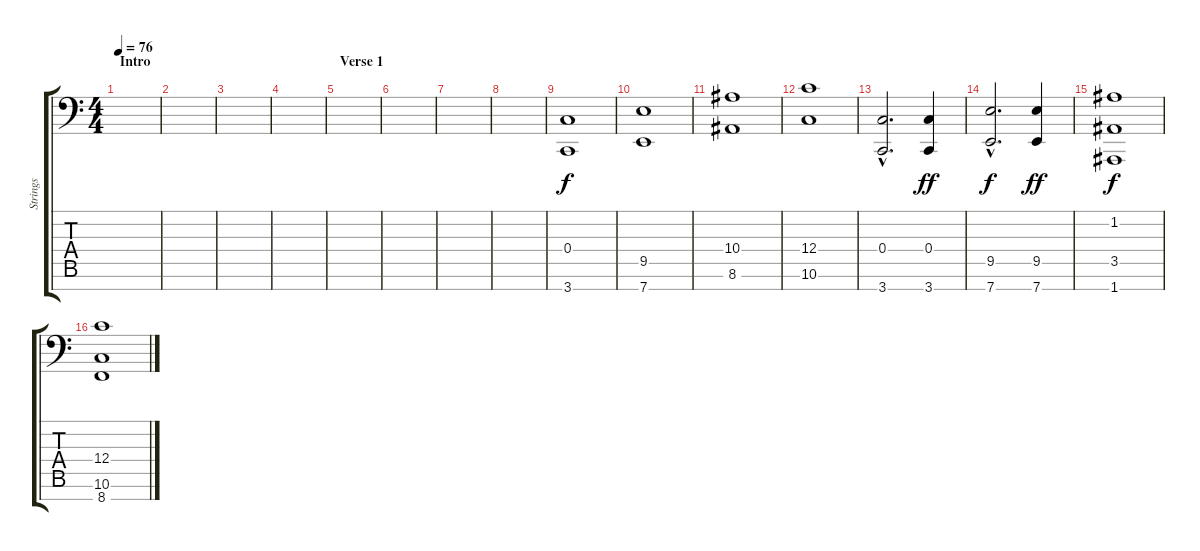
\track ("Strings" "Strings") {instrument stringensemble1}
\staff {score tabs}
\tuning (D4 A3 F3 C3 G2 D2 A1) {hide}
\ts (4 4)
\section ("" "Intro")
\tempo 76
\clef f4
\ks c
|
|
|
|
\section ("" "Verse 1")
|
|
|
|
(0.4 3.7).1 |
(9.5 7.7).1 |
(10.4 8.6).1 |
(12.4 10.6).1 |
(0.4{hac} 3.7{hac}).2{d} (0.4 3.7).4{dy ff} |
(9.5{hac} 7.7{hac}).2{d dy f} (9.5 7.7).4{dy ff} |
(1.2 3.5 1.7).1{dy f} |
(12.4 10.6 8.7).1
